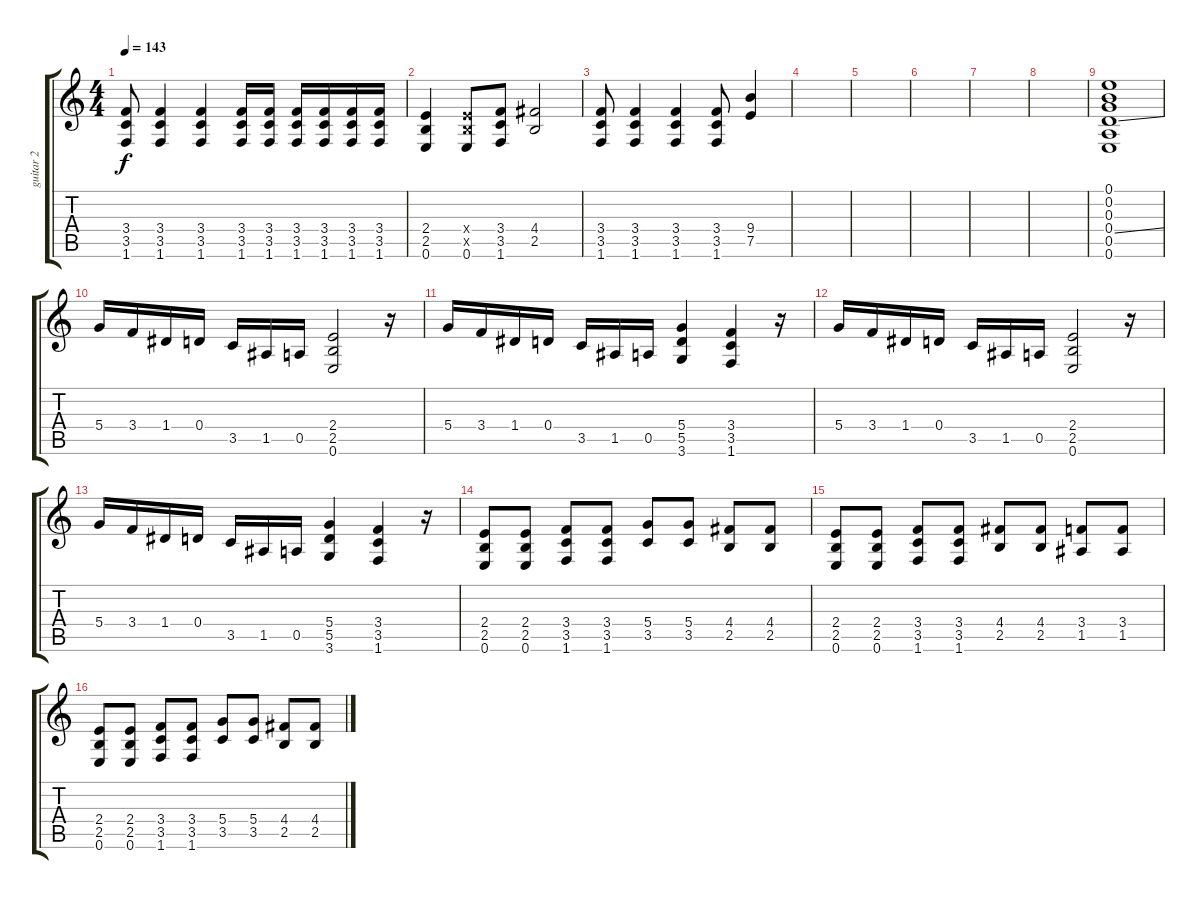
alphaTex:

\track ("guitar 2" "guitar 2") {instrument overdrivenguitar}
\staff {score tabs}
\tuning (E4 B3 G3 D3 A2 E2) {hide}
\ts (4 4)
\tempo 143
\clef g2
\ks c
(3.4 3.5 1.6).8{dy f} (3.4 3.5 1.6).4 (3.4 3.5 1.6).4 (3.4 3.5 1.6).16 (3.4 3.5 1.6).16 (3.4 3.5 1.6).16 (3.4 3.5 1.6).16 (3.4 3.5 1.6).16 (3.4 3.5 1.6).16 |
(2.4 2.5 0.6).4 (2.4{x} 2.5{x} 0.6).8 (3.4 3.5 1.6).8 (4.4 2.5).2 |
(3.4 3.5 1.6).8 (3.4 3.5 1.6).4 (3.4 3.5 1.6).4 (3.4 3.5 1.6).8 (9.4 7.5).4 |
|
|
|
|
|
(0.1 0.2 0.3 0.4{ss} 0.5 0.6).1 |
5.4.16 3.4.16 1.4.16 0.4.16 3.5.16 1.5.16 0.5.16 (2.4 2.5 0.6).2 r.16 |
5.4.16 3.4.16 1.4.16 0.4.16 3.5.16 1.5.16 0.5.16 (5.4 5.5 3.6).4 (3.4 3.5 1.6).4 r.16 |
5.4.16 3.4.16 1.4.16 0.4.16 3.5.16 1.5.16 0.5.16 (2.4 2.5 0.6).2 r.16 |
5.4.16 3.4.16 1.4.16 0.4.16 3.5.16 1.5.16 0.5.16 (5.4 5.5 3.6).4 (3.4 3.5 1.6).4 r.16 |
(2.4 2.5 0.6).8 (2.4 2.5 0.6).8 (3.4 3.5 1.6).8 (3.4 3.5 1.6).8 (5.4 3.5).8 (5.4 3.5).8 (4.4 2.5).8 (4.4 2.5).8 |
(2.4 2.5 0.6).8 (2.4 2.5 0.6).8 (3.4 3.5 1.6).8 (3.4 3.5 1.6).8 (4.4 2.5).8 (4.4 2.5).8 (3.4 1.5).8 (3.4 1.5).8 |
(2.4 2.5 0.6).8 (2.4 2.5 0.6).8 (3.4 3.5 1.6).8 (3.4 3.5 1.6).8 (5.4 3.5).8 (5.4 3.5).8 (4.4 2.5).8 (4.4 2.5).8
